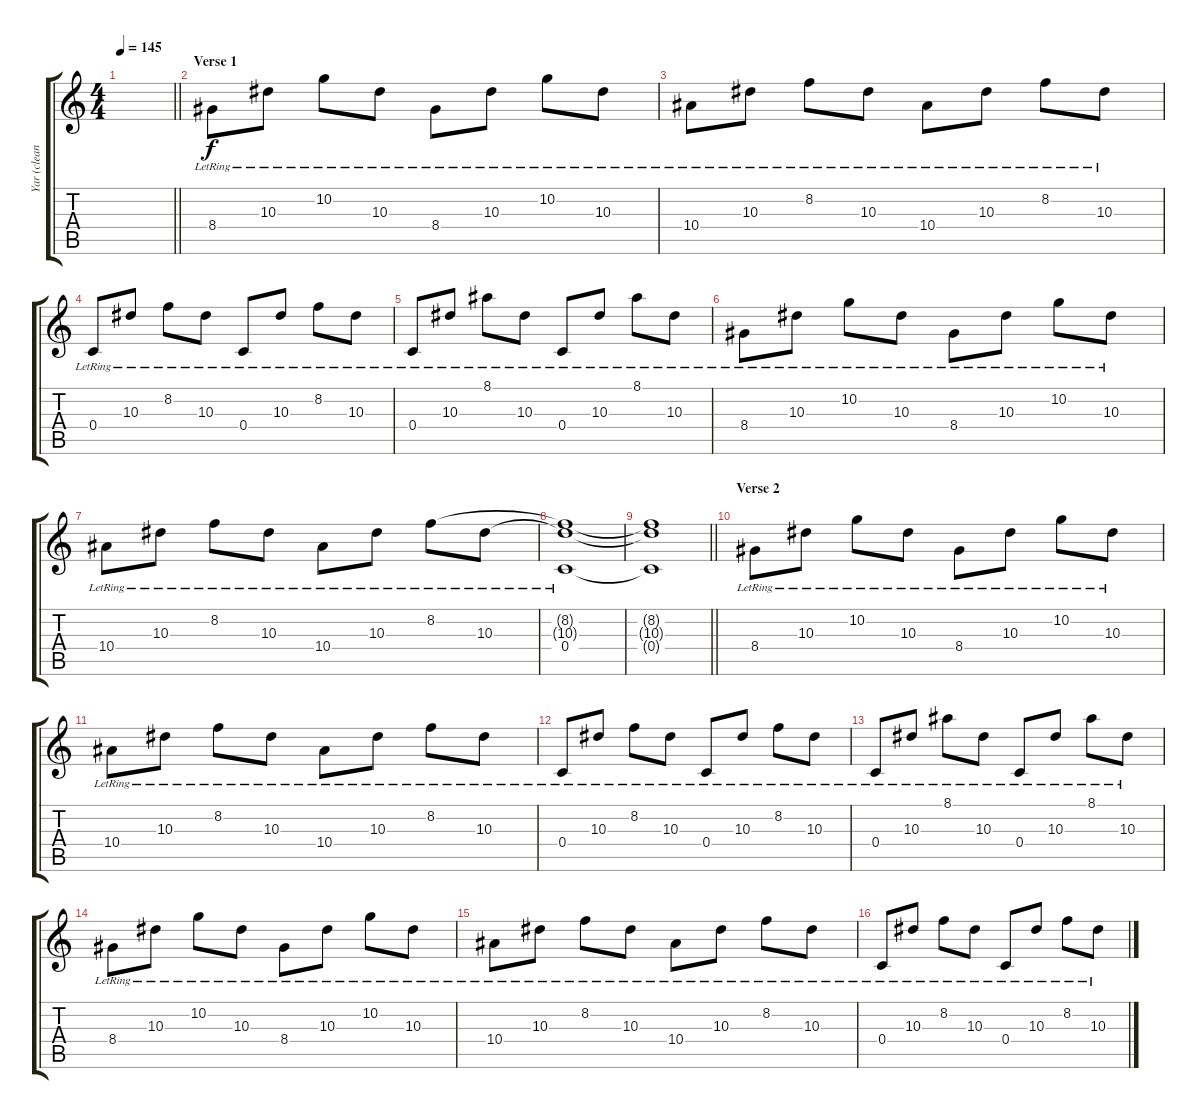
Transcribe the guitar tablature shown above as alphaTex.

\track ("Yar (clean)" "Yar (clean") {instrument electricguitarjazz}
\staff {score tabs}
\tuning (D4 A3 F3 C3 G2 C2) {hide}
\ts (4 4)
\tempo 145
\clef g2
\barLineRight lightlight
\ks c
|
\section ("" "Verse 1")
8.4{lr}.8 10.3{lr}.8 10.2{lr}.8 10.3{lr}.8 8.4{lr}.8 10.3{lr}.8 10.2{lr}.8 10.3{lr}.8 |
10.4{lr}.8 10.3{lr}.8 8.2{lr}.8 10.3{lr}.8 10.4{lr}.8 10.3{lr}.8 8.2{lr}.8 10.3{lr}.8 |
0.4{lr}.8 10.3{lr}.8 8.2{lr}.8 10.3{lr}.8 0.4{lr}.8 10.3{lr}.8 8.2{lr}.8 10.3{lr}.8 |
0.4{lr}.8 10.3{lr}.8 8.1{lr}.8 10.3{lr}.8 0.4{lr}.8 10.3{lr}.8 8.1{lr}.8 10.3{lr}.8 |
8.4{lr}.8 10.3{lr}.8 10.2{lr}.8 10.3{lr}.8 8.4{lr}.8 10.3{lr}.8 10.2{lr}.8 10.3{lr}.8 |
10.4{lr}.8 10.3{lr}.8 8.2{lr}.8 10.3{lr}.8 10.4{lr}.8 10.3{lr}.8 8.2{lr}.8 10.3{lr}.8 |
(8.2{t} 10.3{t} 0.4{lr}).1 |
\barLineRight lightlight
(8.2{t} 10.3{t} 0.4{t}).1 |
\section ("" "Verse 2")
8.4{lr}.8 10.3{lr}.8 10.2{lr}.8 10.3{lr}.8 8.4{lr}.8 10.3{lr}.8 10.2{lr}.8 10.3{lr}.8 |
10.4{lr}.8 10.3{lr}.8 8.2{lr}.8 10.3{lr}.8 10.4{lr}.8 10.3{lr}.8 8.2{lr}.8 10.3{lr}.8 |
0.4{lr}.8 10.3{lr}.8 8.2{lr}.8 10.3{lr}.8 0.4{lr}.8 10.3{lr}.8 8.2{lr}.8 10.3{lr}.8 |
0.4{lr}.8 10.3{lr}.8 8.1{lr}.8 10.3{lr}.8 0.4{lr}.8 10.3{lr}.8 8.1{lr}.8 10.3{lr}.8 |
8.4{lr}.8 10.3{lr}.8 10.2{lr}.8 10.3{lr}.8 8.4{lr}.8 10.3{lr}.8 10.2{lr}.8 10.3{lr}.8 |
10.4{lr}.8 10.3{lr}.8 8.2{lr}.8 10.3{lr}.8 10.4{lr}.8 10.3{lr}.8 8.2{lr}.8 10.3{lr}.8 |
0.4{lr}.8 10.3{lr}.8 8.2{lr}.8 10.3{lr}.8 0.4{lr}.8 10.3{lr}.8 8.2{lr}.8 10.3{lr}.8
